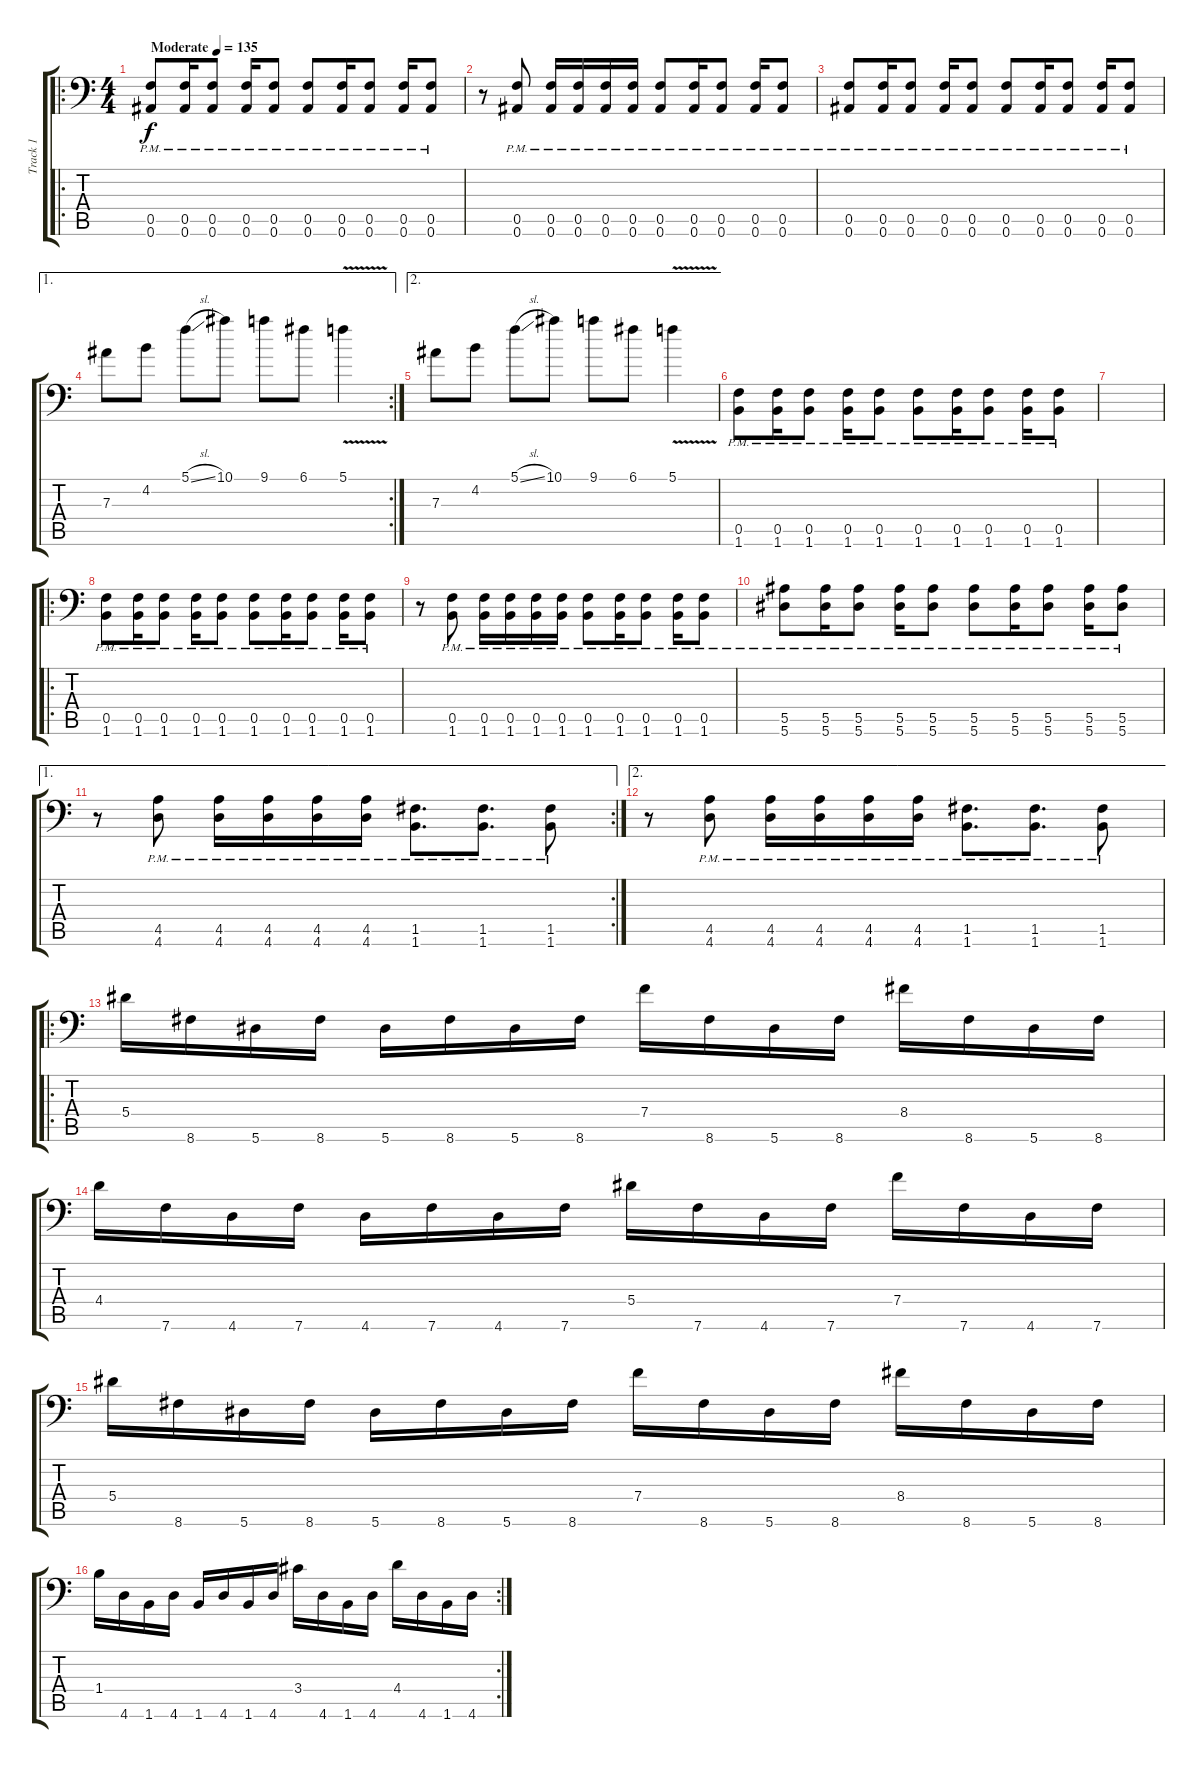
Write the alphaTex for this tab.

\track ("Track 1" "Track 1") {instrument distortionguitar}
\staff {score tabs}
\tuning (C4 G3 Eb3 Bb2 F2 Bb1) {hide}
\ro
\ts (4 4)
\tempo (135 "Moderate")
\clef f4
\ks c
(0.5{pm} 0.6{pm}).8{dy f instrument distortionguitar} (0.5{pm} 0.6{pm}).16 (0.5{pm} 0.6{pm}).8 (0.5{pm} 0.6{pm}).16 (0.5{pm} 0.6{pm}).8 (0.5{pm} 0.6{pm}).8 (0.5{pm} 0.6{pm}).16 (0.5{pm} 0.6{pm}).8 (0.5{pm} 0.6{pm}).16 (0.5{pm} 0.6{pm}).8 |
r.8 (0.5{pm} 0.6{pm}).8 (0.5{pm} 0.6{pm}).16 (0.5{pm} 0.6{pm}).16 (0.5{pm} 0.6{pm}).16 (0.5{pm} 0.6{pm}).16 (0.5{pm} 0.6{pm}).8 (0.5{pm} 0.6{pm}).16 (0.5{pm} 0.6{pm}).8 (0.5{pm} 0.6{pm}).16 (0.5{pm} 0.6{pm}).8 |
(0.5{pm} 0.6{pm}).8 (0.5{pm} 0.6{pm}).16 (0.5{pm} 0.6{pm}).8 (0.5{pm} 0.6{pm}).16 (0.5{pm} 0.6{pm}).8 (0.5{pm} 0.6{pm}).8 (0.5{pm} 0.6{pm}).16 (0.5{pm} 0.6{pm}).8 (0.5{pm} 0.6{pm}).16 (0.5{pm} 0.6{pm}).8 |
\ae 1
\rc 2
7.3.8 4.2.8 5.1{sl}.8 10.1.8 9.1.8 6.1.8 5.1{v}.4 |
\ae 2
7.3.8 4.2.8 5.1{sl}.8 10.1.8 9.1.8 6.1.8 5.1{v}.4 |
(0.5{pm} 1.6{pm}).8{volume 7 balance 3} (0.5{pm} 1.6{pm}).16{volume 13} (0.5{pm} 1.6{pm}).8 (0.5{pm} 1.6{pm}).16 (0.5{pm} 1.6{pm}).8 (0.5{pm} 1.6{pm}).8 (0.5{pm} 1.6{pm}).16 (0.5{pm} 1.6{pm}).8 (0.5{pm} 1.6{pm}).16 (0.5{pm} 1.6{pm}).8 |
|
\ro
(0.5{pm} 1.6{pm}).8{balance 8} (0.5{pm} 1.6{pm}).16 (0.5{pm} 1.6{pm}).8 (0.5{pm} 1.6{pm}).16 (0.5{pm} 1.6{pm}).8 (0.5{pm} 1.6{pm}).8 (0.5{pm} 1.6{pm}).16 (0.5{pm} 1.6{pm}).8 (0.5{pm} 1.6{pm}).16 (0.5{pm} 1.6{pm}).8 |
r.8 (0.5{pm} 1.6{pm}).8 (0.5{pm} 1.6{pm}).16 (0.5{pm} 1.6{pm}).16 (0.5{pm} 1.6{pm}).16 (0.5{pm} 1.6{pm}).16 (0.5{pm} 1.6{pm}).8 (0.5{pm} 1.6{pm}).16 (0.5{pm} 1.6{pm}).8 (0.5{pm} 1.6{pm}).16 (0.5{pm} 1.6{pm}).8 |
(5.5{pm} 5.6{pm}).8 (5.5{pm} 5.6{pm}).16 (5.5{pm} 5.6{pm}).8 (5.5{pm} 5.6{pm}).16 (5.5{pm} 5.6{pm}).8 (5.5{pm} 5.6{pm}).8 (5.5{pm} 5.6{pm}).16 (5.5{pm} 5.6{pm}).8 (5.5{pm} 5.6{pm}).16 (5.5{pm} 5.6{pm}).8 |
\ae 1
\rc 2
r.8 (4.5{pm} 4.6{pm}).8 (4.5{pm} 4.6{pm}).16 (4.5{pm} 4.6{pm}).16 (4.5{pm} 4.6{pm}).16 (4.5{pm} 4.6{pm}).16 (1.5{pm} 1.6{pm}).8{d} (1.5{pm} 1.6).8{d} (1.5{pm} 1.6{pm}).8 |
\ae 2
r.8 (4.5{pm} 4.6{pm}).8 (4.5{pm} 4.6{pm}).16 (4.5{pm} 4.6{pm}).16 (4.5{pm} 4.6{pm}).16 (4.5{pm} 4.6{pm}).16 (1.5{pm} 1.6{pm}).8{d} (1.5{pm} 1.6).8{d} (1.5{pm} 1.6{pm}).8 |
\ro
5.4.16 8.6.16 5.6.16 8.6.16 5.6.16 8.6.16 5.6.16 8.6.16 7.4.16 8.6.16 5.6.16 8.6.16 8.4.16 8.6.16 5.6.16 8.6.16 |
4.4.16 7.6.16 4.6.16 7.6.16 4.6.16 7.6.16 4.6.16 7.6.16 5.4.16 7.6.16 4.6.16 7.6.16 7.4.16 7.6.16 4.6.16 7.6.16 |
5.4.16 8.6.16 5.6.16 8.6.16 5.6.16 8.6.16 5.6.16 8.6.16 7.4.16 8.6.16 5.6.16 8.6.16 8.4.16 8.6.16 5.6.16 8.6.16 |
\rc 2
1.4.16 4.6.16 1.6.16 4.6.16 1.6.16 4.6.16 1.6.16 4.6.16 3.4.16 4.6.16 1.6.16 4.6.16 4.4.16 4.6.16 1.6.16 4.6.16
